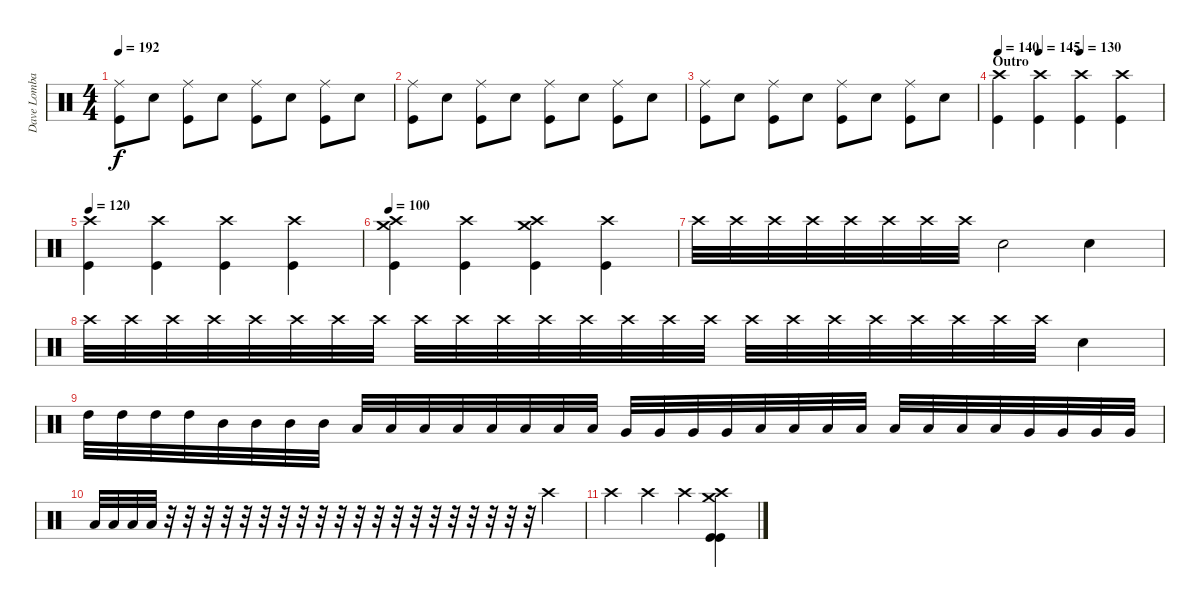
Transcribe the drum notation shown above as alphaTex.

\track ("Dave Lombardo" "Dave Lomba") {instrument percussion}
\staff {score}
\articulation defaults
\ts (4 4)
\tempo 192
\clef neutral
\ks c
("Ride (middle)" "Kick (hit)").8{dy f} "Snare (hit) 2".8 ("Ride (middle)" "Kick (hit)").8 "Snare (hit) 2".8 ("Ride (middle)" "Kick (hit)").8 "Snare (hit) 2".8 ("Ride (middle)" "Kick (hit)").8 "Snare (hit) 2".8 |
("Ride (middle)" "Kick (hit)").8 "Snare (hit) 2".8 ("Ride (middle)" "Kick (hit)").8 "Snare (hit) 2".8 ("Ride (middle)" "Kick (hit)").8 "Snare (hit) 2".8 ("Ride (middle)" "Kick (hit)").8 "Snare (hit) 2".8 |
("Ride (middle)" "Kick (hit)").8 "Snare (hit) 2".8 ("Ride (middle)" "Kick (hit)").8 "Snare (hit) 2".8 ("Ride (middle)" "Kick (hit)").8 "Snare (hit) 2".8 ("Ride (middle)" "Kick (hit)").8 "Snare (hit) 2".8 |
\section ("" "Outro")
\tempo 140
\tempo (145 0.25)
\tempo (130 0.5)
("Crash high (hit)" "Kick (hit)").4 ("Crash high (hit)" "Kick (hit)").4 ("Crash high (hit)" "Kick (hit)").4 ("Crash high (hit)" "Kick (hit)").4 |
\tempo 120
("Crash high (hit)" "Kick (hit)").4 ("Crash high (hit)" "Kick (hit)").4 ("Crash high (hit)" "Kick (hit)").4 ("Crash high (hit)" "Kick (hit)").4 |
\tempo 100
("Crash high (hit)" "Crash medium (hit)" "Kick (hit)").4 ("Crash high (hit)" "Kick (hit)").4 ("Crash high (hit)" "Crash medium (hit)" "Kick (hit)").4 ("Crash high (hit)" "Kick (hit)").4 |
"Crash high (hit)".32 "Crash high (hit)".32 "Crash high (hit)".32 "Crash high (hit)".32 "Crash high (hit)".32 "Crash high (hit)".32 "Crash high (hit)".32 "Crash high (hit)".32 "Snare (hit)".2 "Snare (hit)".4 |
"Crash high (hit)".32 "Crash high (hit)".32 "Crash high (hit)".32 "Crash high (hit)".32 "Crash high (hit)".32 "Crash high (hit)".32 "Crash high (hit)".32 "Crash high (hit)".32 "Crash high (hit)".32 "Crash high (hit)".32 "Crash high (hit)".32 "Crash high (hit)".32 "Crash high (hit)".32 "Crash high (hit)".32 "Crash high (hit)".32 "Crash high (hit)".32 "Crash high (hit)".32 "Crash high (hit)".32 "Crash high (hit)".32 "Crash high (hit)".32 "Crash high (hit)".32 "Crash high (hit)".32 "Crash high (hit)".32 "Crash high (hit)".32 "Snare (hit)".4 |
"High Tom (hit)".32 "High Tom (hit)".32 "High Tom (hit)".32 "High Tom (hit)".32 "Mid Tom (hit)".32 "Mid Tom (hit)".32 "Mid Tom (hit)".32 "Mid Tom (hit)".32 "Low Tom (hit)".32 "Low Tom (hit)".32 "Low Tom (hit)".32 "Low Tom (hit)".32 "Low Tom (hit)".32 "Low Tom (hit)".32 "Low Tom (hit)".32 "Low Tom (hit)".32 "Very Low Tom (hit)".32 "Very Low Tom (hit)".32 "Very Low Tom (hit)".32 "Very Low Tom (hit)".32 "Low Floor Tom (hit)".32 "Low Floor Tom (hit)".32 "Low Floor Tom (hit)".32 "Low Floor Tom (hit)".32 "Low Tom (hit)".32 "Low Tom (hit)".32 "Low Tom (hit)".32 "Low Tom (hit)".32 "Very Low Tom (hit)".32 "Very Low Tom (hit)".32 "Very Low Tom (hit)".32 "Very Low Tom (hit)".32 |
"Low Tom (hit)".32 "Low Tom (hit)".32 "Low Tom (hit)".32 "Low Tom (hit)".32 r.32 r.32 r.32 r.32 r.32 r.32 r.32 r.32 r.32 r.32 r.32 r.32 r.32 r.32 r.32 r.32 r.32 r.32 r.32 r.32 "Crash high (hit)".4 |
"Crash high (hit)".4 "Crash high (hit)".4 "Crash high (hit)".4 ("Crash medium (hit)" "Crash high (hit)" "Kick (hit)" "Kick (hit)").4
